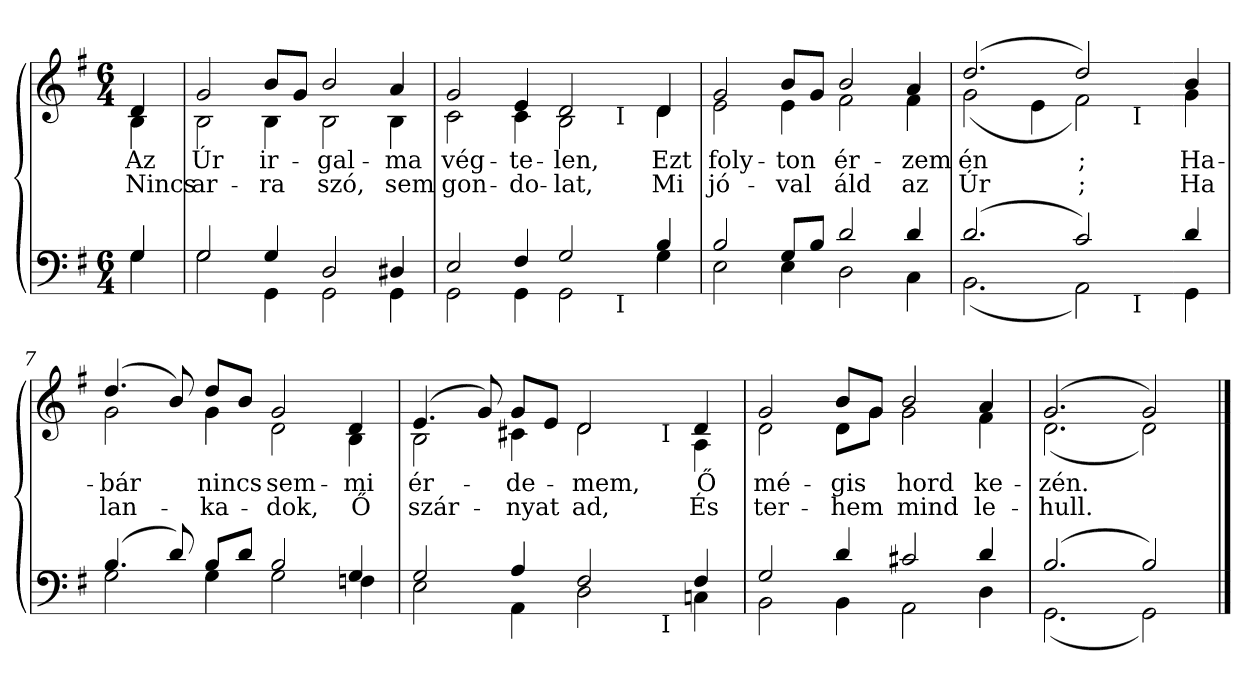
**kern	**kern	**text	**text
*part2	*part1	*part1	*part1
*staff2	*staff1	*staff1	*staff1
*clefF4	*clefG2	*	*
*k[f#]	*k[f#]	*	*
*e:	*e:	*	*
*M6/4	*M6/4	*	*
=1	=1	=1	=1
*^	*	*	*
!	!	!LO:TX:a:B:t=Moderato	!	!
!	!	!	!LO:LY:b	!LO:LY:b
*	*	*^	*	*
4G/	4G\	4d/	4B\	Az	Nincs
=2	=2	=2	=2	=2	=2
!	!	!	!	!LO:LY:b	!LO:LY:b
2G/	2G\	2g/	2B\	Úr	ar-
!	!	!	!	!LO:LY:b	!LO:LY:b
4G/	4GG\	8b/L	4B\	ir-	-ra
.	.	8g/J	.	.	.
!	!	!	!	!LO:LY:b	!LO:LY:b
2D/	2GG\	2b/	2B\	-gal-	szó,
!	!	!	!	!LO:LY:b	!LO:LY:b
4D#X/	4GG\	4a/	4B\	-ma	sem
*	*	*v	*v	*	*
=3	=3	=3	=3	=3
*	*	*^	*	*
!	!	!	!	!LO:LY:b	!LO:LY:b
*	*^	*	*^	*	*
2E/	2GG\	1ryy	2g/	2c\	1ryy	vég-	gon-
!	!	!	!	!	!	!LO:LY:b	!LO:LY:b
4F#/	4GG\	.	4e/	4c\	.	-te-	-do-
!	!	!	!	!	!	!LO:LY:b	!LO:LY:b
2G/	2GG\	.	2d/	2B\	.	-len,	-lat,
.	.	32ryy	.	.	32ryy	.	.
!	!	!	!	!	!LO:TX:b:t=I	!	!
!	!	!LO:TX:b:t=I	!	!	!	!	!
.	.	4...ryy	.	.	4...ryy	.	.
!	!	!	!	!	!	!LO:LY:b	!LO:LY:b
4B/	4G\	.	4d/	4d\	.	Ezt	Mi
*	*v	*v	*	*	*	*	*
*	*	*v	*v	*v	*	*
=4	=4	=4	=4	=4
*	*^	*^	*	*
*	*	*	*	*^	*	*
!	!	!	!	!	!	!LO:LY:b	!LO:LY:b
*	*v	*v	*	*	*	*	*
*	*	*	*v	*v	*	*
2B/	2E\	2g/	2e\	foly-	jó-
!	!	!	!	!LO:LY:b	!LO:LY:b
8G/L	4E\	8b/L	4e\	-ton	-val
8B/J	.	8g/J	.	.	.
!	!	!	!	!LO:LY:b	!LO:LY:b
2d/	2D\	2b/	2f#\	ér-	áld
!	!	!	!	!LO:LY:b	!LO:LY:b
4d/	4C\	4a/	4f#\	-zem	az
*	*	*v	*v	*	*
=5	=5	=5	=5	=5
*	*	*^	*	*
!	!	!	!	!LO:LY:b	!LO:LY:b
*	*^	*	*^	*	*
(2.d/	(<2.BB\	1ryy	(>2.dd/	(<2g\	1ryy	én	Úr
.	.	.	.	4e\	.	.	.
!	!	!	!	!	!	!LO:LY:b	!LO:LY:b
2c/)	2AA\)	.	2dd/)	2f#\)	.	;	;
.	.	32ryy	.	.	32ryy	.	.
!	!	!	!	!	!LO:TX:b:t=I	!	!
!	!	!LO:TX:b:t=I	!	!	!	!	!
.	.	8..ryy	.	.	8..ryy	.	.
*	*v	*v	*	*	*	*	*
*	*	*v	*v	*v	*	*
!!LO:LB:g=z
=6-	=6-	=6-	=6-	=6-
*	*^	*^	*	*
*	*	*	*	*^	*	*
!	!	!	!	!	!	!LO:LY:b	!LO:LY:b
*	*v	*v	*	*	*	*	*
*	*	*	*v	*v	*	*
4d/	4GG\	4b/	4g\	Ha-	Ha
=7	=7	=7	=7	=7	=7
!	!	!	!	!LO:LY:b	!LO:LY:b
(4.B/	2G\	(>4.dd/	2g\	-bár	lan-
8d/)	.	8b/)	.	.	.
!	!	!	!	!LO:LY:b	!LO:LY:b
8B/L	4G\	8dd/L	4g\	nincs	-ka-
8d/J	.	8b/J	.	.	.
!	!	!	!	!LO:LY:b	!LO:LY:b
2B/	2G\	2g/	2d\	sem-	-dok,
!	!	!	!	!LO:LY:b	!LO:LY:b
4G/	4Fn\	4d/	4B\	-mi	Ő
*	*	*v	*v	*	*
=8	=8	=8	=8	=8
*	*	*^	*	*
!	!	!	!	!LO:LY:b	!LO:LY:b
*	*^	*	*^	*	*
2G/	2E\	1ryy	(>4.e/	2B\	1ryy	ér-	szár-
.	.	.	8g/)	.	.	.	.
!	!	!	!	!	!	!LO:LY:b	!LO:LY:b
4A/	4AA\	.	8g/L	4c#X\	.	-de-	-nyat
.	.	.	8e/J	.	.	.	.
!	!	!	!	!	!	!LO:LY:b	!LO:LY:b
2F#/	2D\	.	2d/	2d\	.	-mem,	ad,
.	.	8ryy	.	.	8ryy	.	.
!	!	!	!	!	!LO:TX:b:t=I	!	!
!	!	!LO:TX:b:t=I	!	!	!	!	!
.	.	4.ryy	.	.	4.ryy	.	.
!	!	!	!	!	!	!LO:LY:b	!LO:LY:b
4F#/	4Cn\	.	4d/	4A\	.	Ő	És
*	*v	*v	*	*	*	*	*
*	*	*v	*v	*v	*	*
=9	=9	=9	=9	=9
*	*^	*^	*	*
*	*	*	*	*^	*	*
!	!	!	!	!	!	!LO:LY:b	!LO:LY:b
*	*v	*v	*	*	*	*	*
*	*	*	*v	*v	*	*
2G/	2BB\	2g/	2d\	mé-	ter-
!	!	!	!	!LO:LY:b	!LO:LY:b
4d/	4BB\	8b/L	8d\L	-gis	-hem
.	.	8g/J	8g\J	.	.
!	!	!	!	!LO:LY:b	!LO:LY:b
2c#X/	2AA\	2b/	2g\	hord	mind
!	!	!	!	!LO:LY:b	!LO:LY:b
4d/	4D\	4a/	4f#\	ke-	le-
=10	=10	=10	=10	=10	=10
!	!	!	!	!LO:LY:b	!LO:LY:b
(>2.B/	(<2.GG\	(>2.g/	(<2.d\	-zén.	-hull.
2B/)	2GG\)	2g/)	2d\)	.	.
*v	*v	*	*	*	*
*	*v	*v	*	*
==	==	==	==
*-	*-	*-	*-
